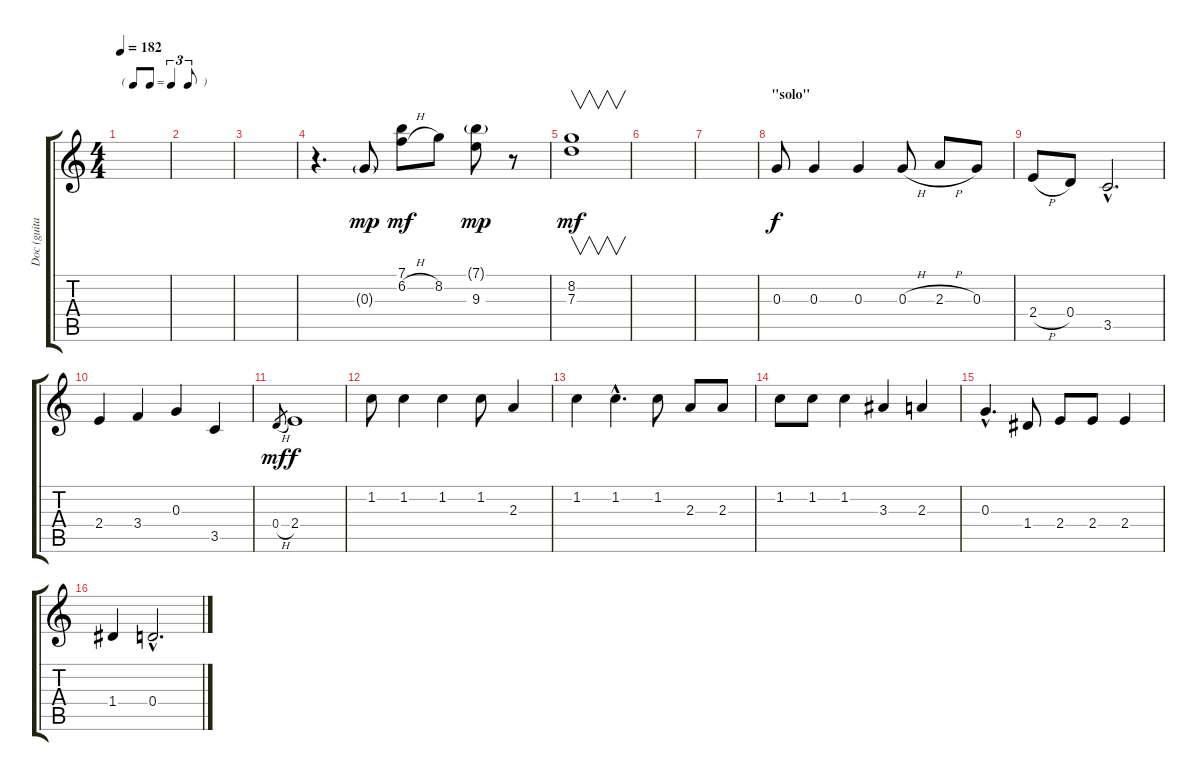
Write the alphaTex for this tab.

\track ("Doc (guitar)" "Doc (guita") {instrument acousticguitarsteel}
\staff {score tabs}
\tuning (E4 B3 G3 D3 A2 E2) {hide}
\ts (4 4)
\tf triplet8th
\tempo 182
\clef g2
\ks c
|
|
|
r.4{d} 0.3{g}.8{dy mp} (7.1 6.2{h}).8{dy mf} 8.2.8 (7.1{g} 9.3).8{dy mp} r.8 |
(8.2 7.3).1{v dy mf} |
|
|
\section ("" "\"solo\"")
0.3.8{dy f} 0.3.4 0.3.4 0.3{h}.8 2.3{h}.8 0.3.8 |
2.4{h}.8 0.4.8 3.5{hac}.2{d} |
2.4.4 3.4.4 0.3.4 3.5.4 |
0.4{h}.8{gr dy mf} 2.4.1{dy f} |
1.2.8 1.2.4 1.2.4 1.2.8 2.3.4 |
1.2.4 1.2{hac}.4{d} 1.2.8 2.3.8 2.3.8 |
1.2.8 1.2.8 1.2.4 3.3.4 2.3.4 |
0.3{hac}.4{d} 1.4.8 2.4.8 2.4.8 2.4.4 |
1.4.4 0.4{hac}.2{d}
